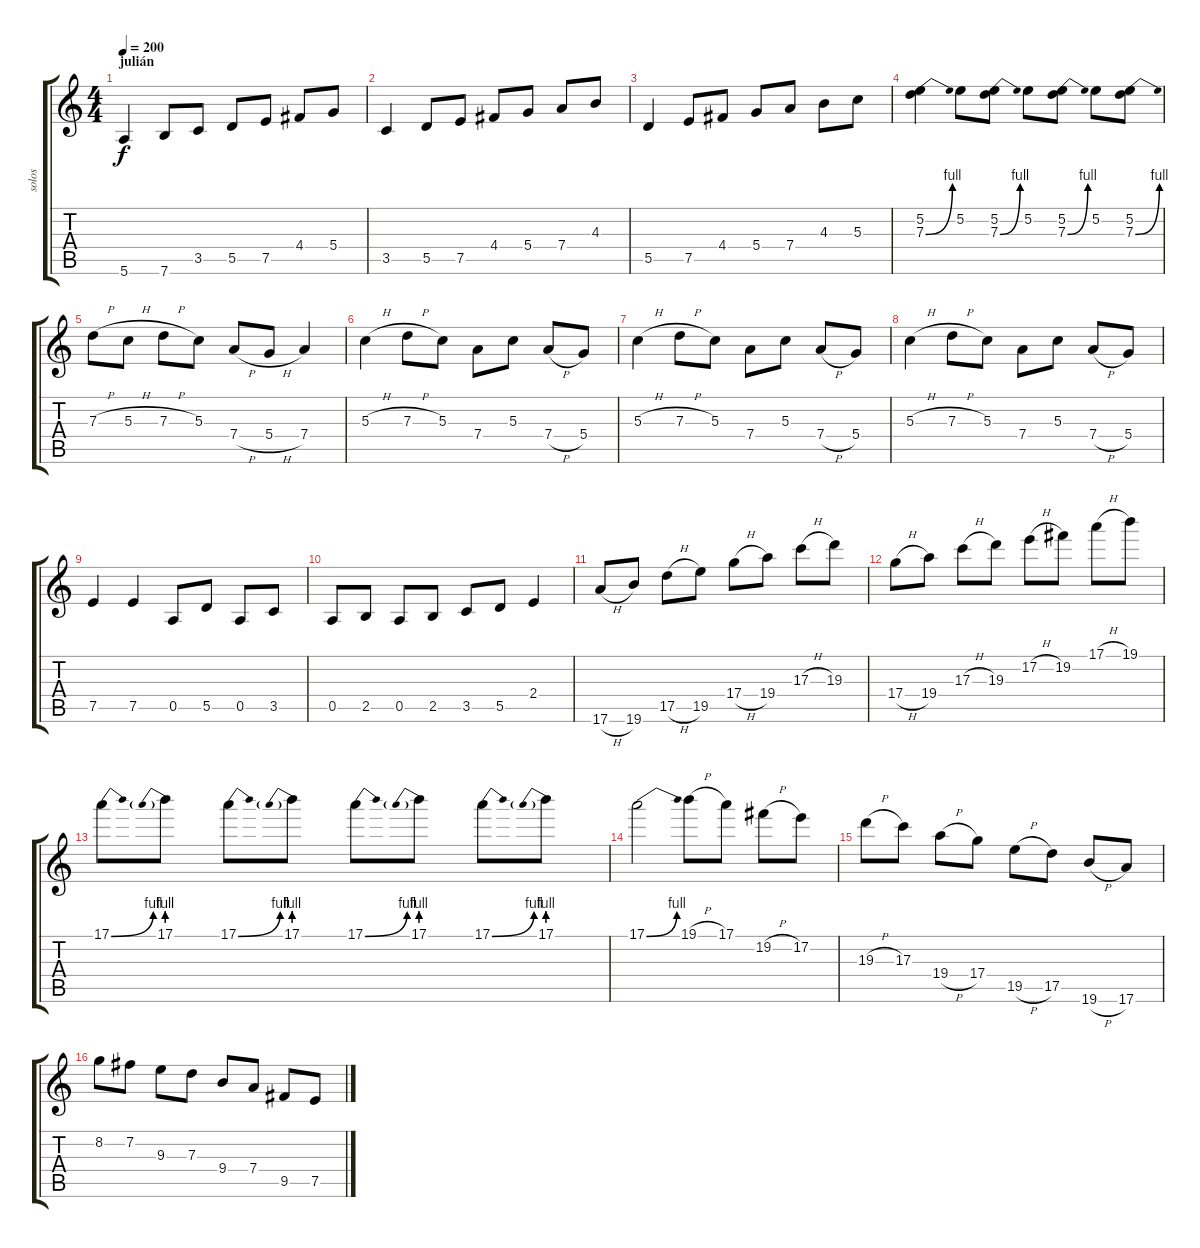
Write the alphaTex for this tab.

\track ("solos" "solos") {instrument overdrivenguitar}
\staff {score tabs}
\tuning (E4 B3 G3 D3 A2 E2) {hide}
\ts (4 4)
\section ("" "julián")
\tempo 200
\clef g2
\ks c
5.6.4{dy f instrument overdrivenguitar} 7.6.8 3.5.8 5.5.8 7.5.8 4.4.8 5.4.8 |
3.5.4 5.5.8 7.5.8 4.4.8 5.4.8 7.4.8 4.3.8 |
5.5.4 7.5.8 4.4.8 5.4.8 7.4.8 4.3.8 5.3.8 |
(5.2 7.3{be (bend 0 0 60 4)}).4 5.2.8 (5.2 7.3{be (bend 0 0 60 4)}).8 5.2.8 (5.2 7.3{be (bend 0 0 60 4)}).8 5.2.8 (5.2 7.3{be (bend 0 0 60 4)}).8 |
7.3{h}.8 5.3{h}.8 7.3{h}.8 5.3.8 7.4{h}.8 5.4{h}.8 7.4.4 |
5.3{h}.4 7.3{h}.8 5.3.8 7.4.8 5.3.8 7.4{h}.8 5.4.8 |
5.3{h}.4 7.3{h}.8 5.3.8 7.4.8 5.3.8 7.4{h}.8 5.4.8 |
5.3{h}.4 7.3{h}.8 5.3.8 7.4.8 5.3.8 7.4{h}.8 5.4.8 |
7.5.4 7.5.4 0.5.8 5.5.8 0.5.8 3.5.8 |
0.5.8 2.5.8 0.5.8 2.5.8 3.5.8 5.5.8 2.4.4 |
17.6{h}.8 19.6.8 17.5{h}.8 19.5.8 17.4{h}.8 19.4.8 17.3{h}.8 19.3.8 |
17.4{h}.8 19.4.8 17.3{h}.8 19.3.8 17.2{h}.8 19.2.8 17.1{h}.8 19.1.8 |
17.1{be (bend 0 0 60 4)}.8 17.1{be (prebend 0 4 60 4)}.8 17.1{be (bend 0 0 60 4)}.8 17.1{be (prebend 0 4 60 4)}.8 17.1{be (bend 0 0 60 4)}.8 17.1{be (prebend 0 4 60 4)}.8 17.1{be (bend 0 0 60 4)}.8 17.1{be (prebend 0 4 60 4)}.8 |
17.1{be (bend 0 0 60 4)}.2 19.1{h}.8 17.1.8 19.2{h}.8 17.2.8 |
19.3{h}.8 17.3.8 19.4{h}.8 17.4.8 19.5{h}.8 17.5.8 19.6{h}.8 17.6.8 |
8.2.8 7.2.8 9.3.8 7.3.8 9.4.8 7.4.8 9.5.8 7.5.8
